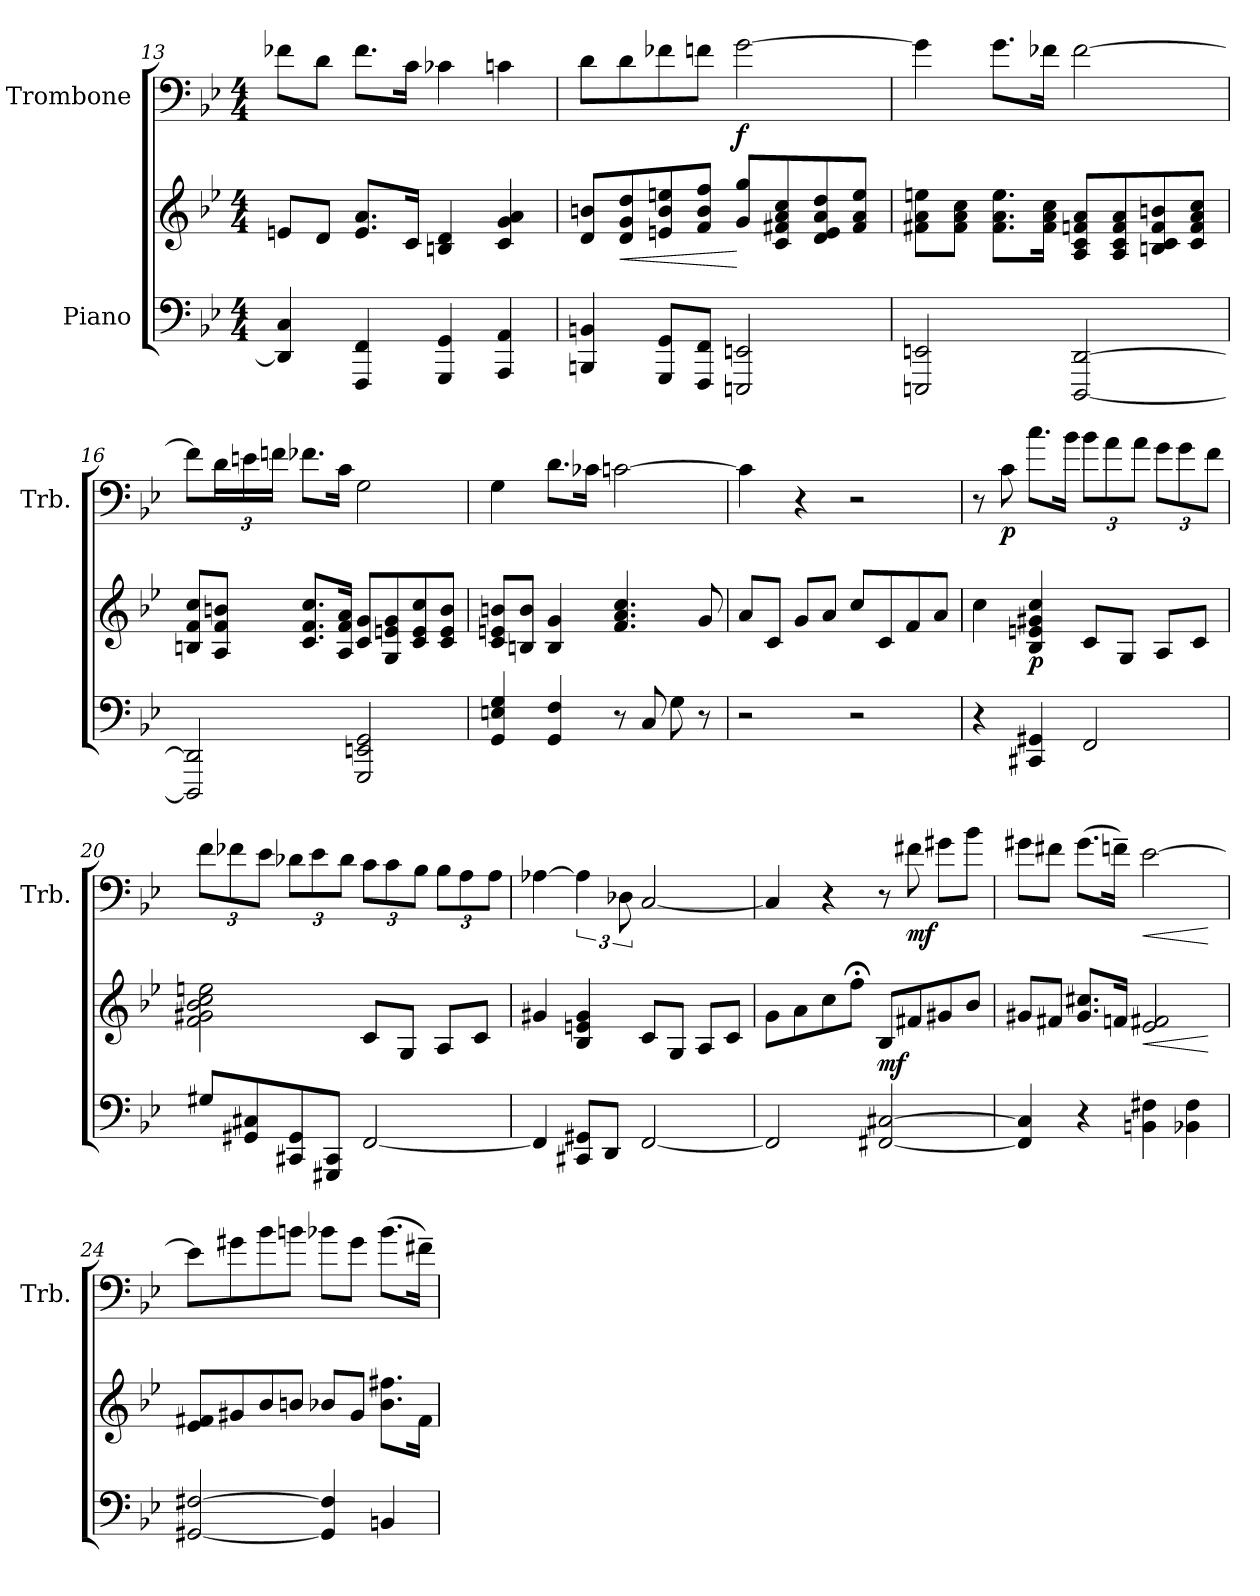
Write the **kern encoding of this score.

**kern	**kern	**dynam	**kern	**dynam
*part2	*part2	*part2	*part1	*part1
*staff3	*staff2	*staff2/3	*staff1	*staff1
*I"Piano	*	*	*I"Trombone	*
*	*	*	*I'Trb.	*
*clefF4	*clefG2	*	*clefF4	*
*k[b-e-]	*k[b-e-]	*	*k[b-e-]	*
*M4/4	*M4/4	*	*M4/4	*
=13	=13	=13	=13	=13
4DD/] 4C/	8en/L	.	8f-X\L	.
.	8d/J	.	8d\J	.
4FFF/ 4FF/	8.e/ 8.a/L	.	8.f-\L	.
.	16c/Jk	.	16c\Jk	.
4GGG/ 4GG/	4Bn/ 4d/	.	4c-X\	.
4AAA/ 4AA/	4c/ 4g/ 4a/	.	4cn\	.
!!LO:PB:g=z
=14	=14	=14	=14	=14
4BBBn/ 4BBn/	8d/ 8bn/L	.	8d\L	.
!	!	!LO:HP:b	!	!
.	8d/ 8g/ 8dd/	<	8d\	.
8GGG/ 8GG/L	8en/ 8b/ 8een/	.	8f-X\	.
8FFF/ 8FF/J	8f/ 8b/ 8ff/J	.	8fn\J	.
!	!	!	!	!LO:DY:b
2EEEn/ 2EEn/	8g/ 8gg/L	[	[2g\	f
.	8c/ 8f#X/ 8a/ 8cc/	.	.	.
.	8d/ 8e/ 8a/ 8dd/	.	.	.
.	8f#/ 8a/ 8ee/J	.	.	.
=15	=15	=15	=15	=15
2EEEn/ 2EEn/	8f#X\ 8a\ 8een\L	.	4g\]	.
.	8f#\ 8a\ 8cc\J	.	.	.
.	8.f#\ 8.a\ 8.ee\L	.	8.g\L	.
.	16f#\ 16a\ 16cc\Jk	.	16f-X\Jk	.
[2DDD/ [2DD/	8A/ 8c/ 8fn/ 8a/L	.	[2f-\	.
.	8A/ 8c/ 8f/ 8a/	.	.	.
.	8Bn/ 8c/ 8f/ 8bn/	.	.	.
.	8c/ 8f/ 8a/ 8cc/J	.	.	.
=16	=16	=16	=16	=16
2DDD/] 2DD/]	8Bn/ 8f/ 8cc/L	.	8f-\L]	.
*	*	*	*Xbrackettup	*
.	8A/ 8f/ 8bn/J	.	24d\L	.
.	.	.	24en\	.
.	.	.	24fn\JJ	.
.	8.c/ 8.f/ 8.cc/L	.	8.f-X\L	.
.	16A/ 16f/ 16a/Jk	.	16c\Jk	.
2GGG/ 2EEn/ 2GG/	8c/ 8g/L	.	2G\	.
.	8G/ 8en/ 8g/	.	.	.
.	8c/ 8e/ 8cc/	.	.	.
.	8c/ 8e/ 8b/J	.	.	.
!!LO:LB:g=z
=17	=17	=17	=17	=17
4GG/ 4En/ 4G/	8c/ 8en/ 8bn/L	.	4G\	.
.	8Bn/ 8b/J	.	.	.
4GG/ 4F/	4B/ 4g/	.	8.d\L	.
.	.	.	16c-X\Jk	.
8r	4.f/ 4.a/ 4.cc/	.	[2cn\	.
8C/	.	.	.	.
8G\	.	.	.	.
8r	8g/	.	.	.
=18	=18	=18	=18	=18
2r	8a/L	.	4c\]	.
.	8c/J	.	.	.
.	8g/L	.	4r	.
.	8a/J	.	.	.
2r	8cc/L	.	2r	.
.	8c/	.	.	.
.	8f/	.	.	.
.	8a/J	.	.	.
=19	=19	=19	=19	=19
4r	4cc\	.	8r	.
!	!	!	!	!LO:DY:b
.	.	.	8c\	p
!	!	!LO:DY:b	!	!
4CC#X/ 4GG#X/	4B-/ 4en/ 4g#X/ 4cc/	p	8.cc\L	.
.	.	.	16b-\Jk	.
2FF/	8c/L	.	12b-\L	.
.	.	.	12a\	.
.	8G/J	.	.	.
.	.	.	12a\J	.
.	8A/L	.	12g\L	.
.	.	.	12g\	.
.	8c/J	.	.	.
.	.	.	12f\J	.
!!LO:LB:g=z
=20	=20	=20	=20	=20
8G#X/L	2f\ 2g#X\ 2b-\ 2cc\ 2een\	.	12f\L	.
.	.	.	12f-X\	.
8GG#X/ 8C#X/	.	.	.	.
.	.	.	12e-\J	.
8CC#X/ 8GG#/	.	.	12d-X\L	.
.	.	.	12e-\	.
8GGG#X/ 8CC#/J	.	.	.	.
.	.	.	12d-\J	.
[2FF/	8c/L	.	12c\L	.
.	.	.	12c\	.
.	8G/J	.	.	.
.	.	.	12B-\J	.
.	8A/L	.	12B-\L	.
.	.	.	12A\	.
.	8c/J	.	.	.
.	.	.	12A\J	.
=21	=21	=21	=21	=21
4FF/]	4g#X/	.	[4A-X\	.
*	*	*	*brackettup	*
8CC#X/ 8GG#X/L	4B-/ 4en/ 4g#/	.	6A-\]	.
8DD/J	.	.	.	.
.	.	.	12D-X\	.
[2FF/	8c/L	.	[2C/	.
.	8G/J	.	.	.
.	8A/L	.	.	.
.	8c/J	.	.	.
=22	=22	=22	=22	=22
2FF/]	8g\L	.	4C/]	.
.	8a\	.	.	.
.	8cc\	.	4r	.
.	8ff;<\J	.	.	.
!	!	!LO:DY:b	!	!
[2FF#X/ [2C#X/	8B-/L	mf	8r	.
!	!	!	!	!LO:DY:b
.	8f#X/	.	8f#X\	mf
.	8g#X/	.	8g#X\L	.
.	8b-/J	.	8b-\J	.
!!LO:LB:g=z
=23	=23	=23	=23	=23
4FF#/] 4C#/]	8g#X/L	.	8g#X\L	.
.	8f#X/J	.	8f#X\J	.
4r	8.g#/ 8.cc#X/L	.	(>8.g#\L	.
.	16fn/Jk	.	16fn~\Jk)	.
!	!	!LO:HP:b	!	!LO:HP:b
4BBn\ 4F#X\	2e-/ 2f#X/	<	[2e-\	<
4BB-X\ 4F#\	.	.	.	.
.	.	[	.	[
=24	=24	=24	=24	=24
[2GG#X/ [2F#X/	8e-/ 8f#X/L	.	8e-\L]	.
.	8g#X/	.	8g#X\	.
.	8b-/	.	8b-\	.
.	8bn/J	.	8bn\J	.
4GG#/] 4F#/]	8b-X/L	.	8b-X\L	.
.	8g#/J	.	8g#\J	.
4BBn/	8.b-\ 8.ff#X\L	.	(>8.b-\L	.
.	16f#\Jk	.	16f#X~\Jk)	.
=	=	=	=	=
*-	*-	*-	*-	*-
